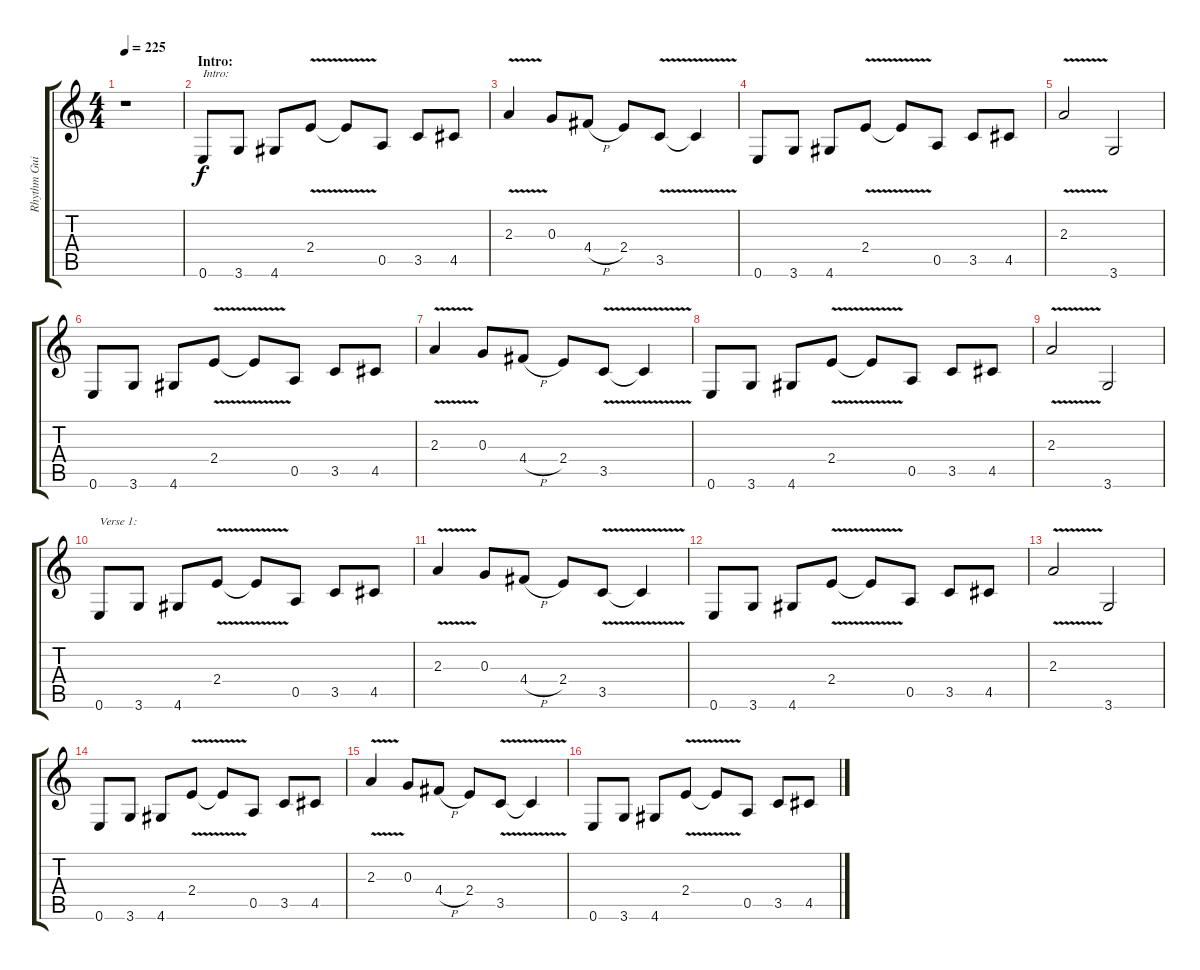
\track ("Rhythm Guitar 2" "Rhythm Gui") {instrument distortionguitar}
\staff {score tabs}
\tuning (E4 B3 G3 D3 A2 E2) {hide}
\ts (4 4)
\tempo 225
\clef g2
\ks c
r.1{dy f instrument distortionguitar} |
\section ("" "Intro:")
0.6.8{txt "Intro:"} 3.6.8 4.6.8 2.4{v}.8 2.4{t}.8 0.5.8 3.5.8 4.5.8 |
2.3{v}.4 0.3.8 4.4{h}.8 2.4.8 3.5{v}.8 3.5{t}.4 |
0.6.8 3.6.8 4.6.8 2.4{v}.8 2.4{t}.8 0.5.8 3.5.8 4.5.8 |
2.3{v}.2 3.6.2 |
0.6.8 3.6.8 4.6.8 2.4{v}.8 2.4{t}.8 0.5.8 3.5.8 4.5.8 |
2.3{v}.4 0.3.8 4.4{h}.8 2.4.8 3.5{v}.8 3.5{t}.4 |
0.6.8 3.6.8 4.6.8 2.4{v}.8 2.4{t}.8 0.5.8 3.5.8 4.5.8 |
2.3{v}.2 3.6.2 |
0.6.8{txt "Verse 1:"} 3.6.8 4.6.8 2.4{v}.8 2.4{t}.8 0.5.8 3.5.8 4.5.8 |
2.3{v}.4 0.3.8 4.4{h}.8 2.4.8 3.5{v}.8 3.5{t}.4 |
0.6.8 3.6.8 4.6.8 2.4{v}.8 2.4{t}.8 0.5.8 3.5.8 4.5.8 |
2.3{v}.2 3.6.2 |
0.6.8 3.6.8 4.6.8 2.4{v}.8 2.4{t}.8 0.5.8 3.5.8 4.5.8 |
2.3{v}.4 0.3.8 4.4{h}.8 2.4.8 3.5{v}.8 3.5{t}.4 |
0.6.8 3.6.8 4.6.8 2.4{v}.8 2.4{t}.8 0.5.8 3.5.8 4.5.8
